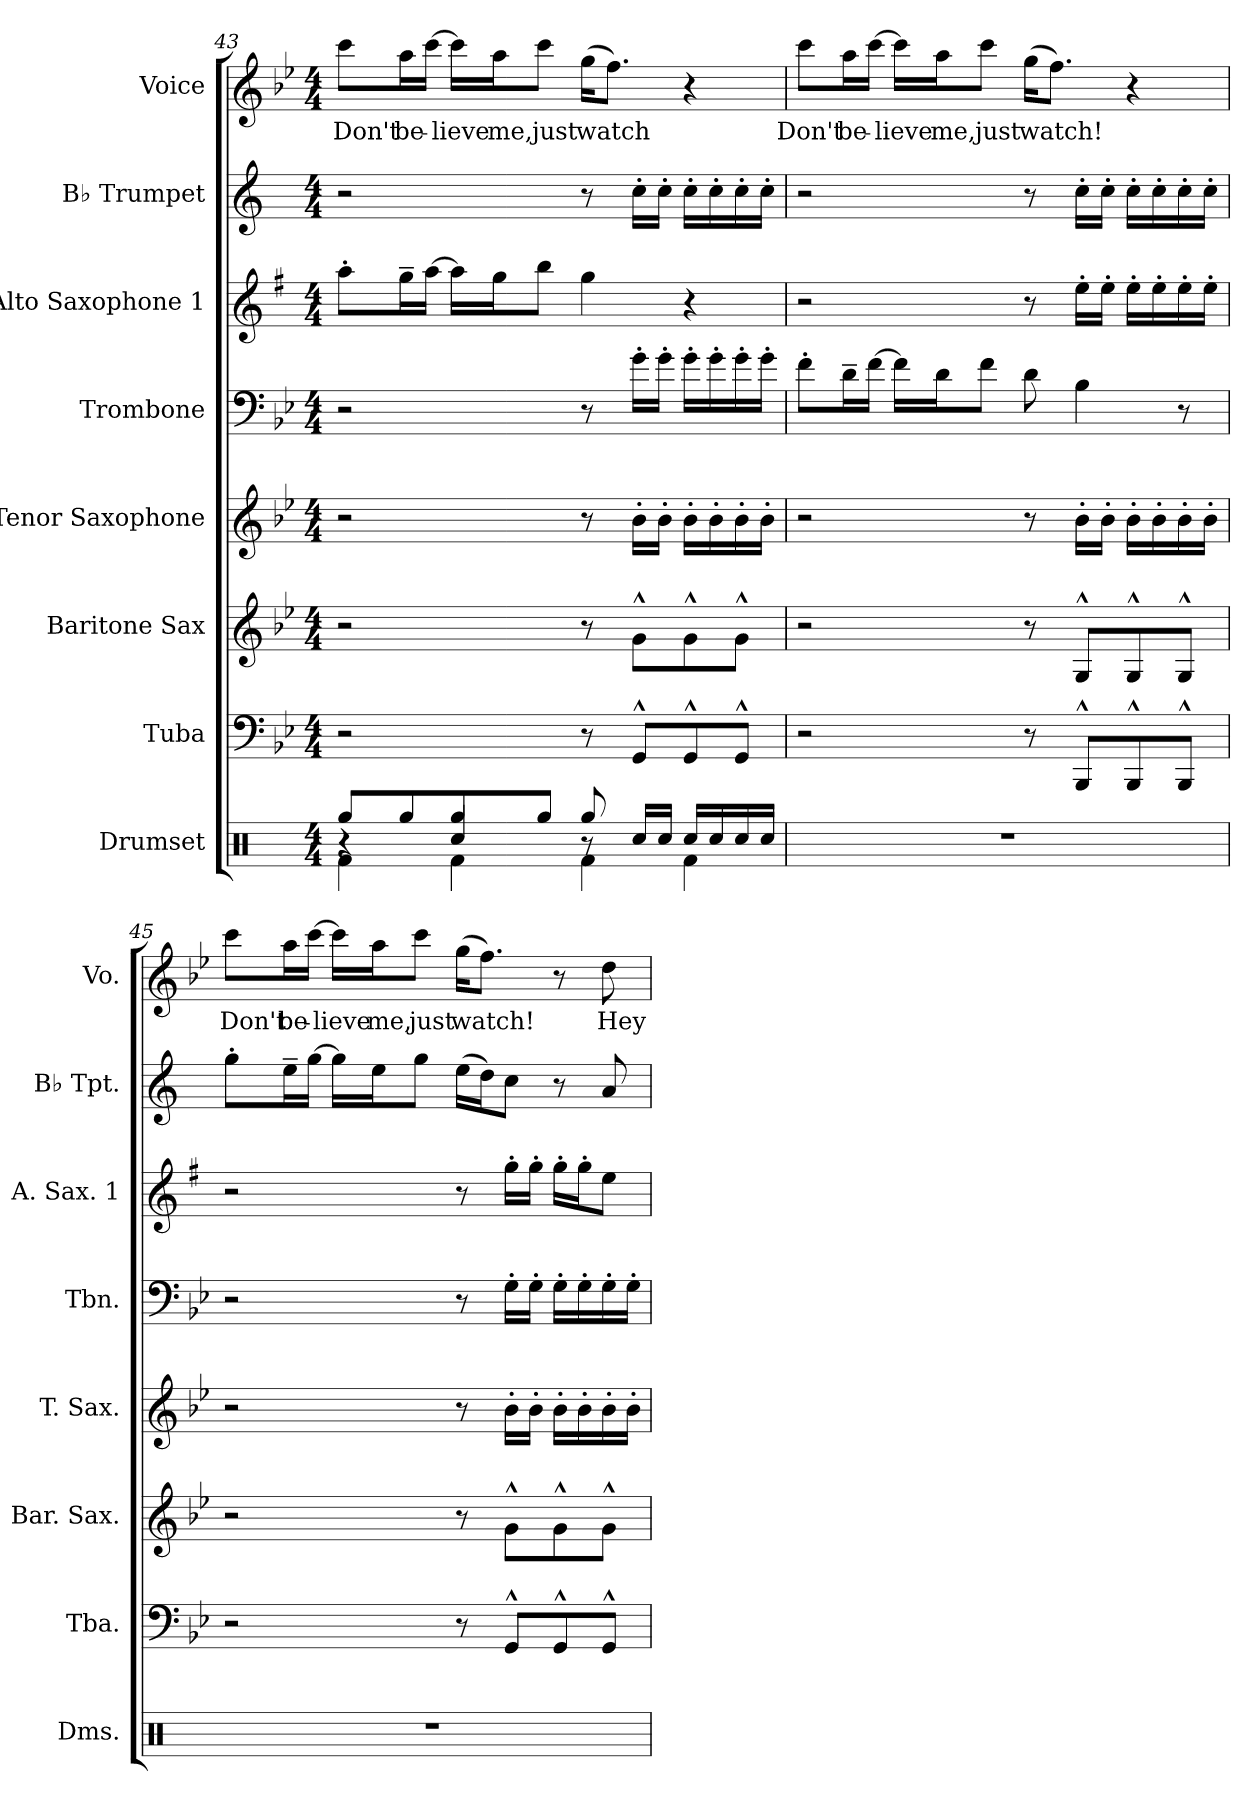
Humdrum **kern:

**kern	**kern	**kern	**kern	**kern	**kern	**kern	**kern	**text
*part8	*part7	*part6	*part5	*part4	*part3	*part2	*part1	*part1
*staff8	*staff7	*staff6	*staff5	*staff4	*staff3	*staff2	*staff1	*staff1
*I"Drumset	*I"Tuba	*I"Baritone Sax	*I"Tenor Saxophone	*I"Trombone	*I"Alto Saxophone 1	*I"B♭ Trumpet	*I"Voice	*
*I'Dms.	*I'Tba.	*I'Bar. Sax.	*I'T. Sax.	*I'Tbn.	*I'A. Sax. 1	*I'B♭ Tpt.	*I'Vo.	*
!!LO:PB:g=z
*clefX	*clefF4	*clefG2	*clefG2	*clefF4	*clefG2	*clefG2	*clefG2	*
*	*	*ITrd12c21	*ITrd8c14	*	*ITrd5c9	*ITrd1c2	*	*
*k[]	*k[b-e-]	*k[b-e-]	*k[b-e-]	*k[b-e-]	*k[b-e-]	*k[b-e-]	*k[b-e-]	*
*M4/4	*M4/4	*M4/4	*M4/4	*M4/4	*M4/4	*M4/4	*M4/4	*
=43	=43	=43	=43	=43	=43	=43	=43	=43
*^	*	*	*	*	*	*	*	*
*	*^	*	*	*	*	*	*	*	*
!	!	!	!	!	!	!	!	!	!	!LO:LY:b
4r	4Rf\	8Rgg/L	2r	2r	2r	2r	8cc'\L	2r	8ccc\L	Don't
!	!	!	!	!	!	!	!	!	!	!LO:LY:b
.	.	8Rgg/	.	.	.	.	16b-~\L	.	16aa\L	be-
.	.	.	.	.	.	.	[16cc\JJ	.	[16ccc\JJ	.
!	!	!	!	!	!	!	!	!	!	!LO:LY:b
4Rcc/	4Rf\	8Rgg/	.	.	.	.	16cc\LL]	.	16ccc\LL]	-lieve
!	!	!	!	!	!	!	!	!	!	!LO:LY:b
.	.	.	.	.	.	.	16b-\J	.	16aa\J	me,
!	!	!	!	!	!	!	!	!	!	!LO:LY:b
.	.	8Rgg/J	.	.	.	.	8dd\J	.	8ccc\J	just
!	!	!	!	!	!	!	!	!	!	!LO:LY:b
8r	4Rf\	8Rgg/	8r	8r	8r	8r	4b-\	8r	(16gg\KL	-watch
.	.	.	.	.	.	.	.	.	8.ff\J)	.
16Rcc/LL	.	4.ryy	8GG^^/L	8G^^\L	16B-'\LL	16g'\LL	.	16b-'\LL	.	.
16Rcc/JJ	.	.	.	.	16B-'\JJ	16g'\JJ	.	16b-'\JJ	.	.
16Rcc/LL	4Rf\	.	8GG^^/	8G^^\	16B-'\LL	16g'\LL	4r	16b-'\LL	4r	.
16Rcc/	.	.	.	.	16B-'\	16g'\	.	16b-'\	.	.
16Rcc/	.	.	8GG^^/J	8G^^\J	16B-'\	16g'\	.	16b-'\	.	.
16Rcc/JJ	.	.	.	.	16B-'\JJ	16g'\JJ	.	16b-'\JJ	.	.
*v	*v	*v	*	*	*	*	*	*	*	*
!!LO:PB:g=z
=44	=44	=44	=44	=44	=44	=44	=44	=44
!	!	!	!	!	!	!	!	!LO:LY:b
1r	2r	2r	2r	8f'\L	2r	2r	8ccc\L	Don't
!	!	!	!	!	!	!	!	!LO:LY:b
.	.	.	.	16d~\L	.	.	16aa\L	be-
.	.	.	.	[16f\JJ	.	.	[16ccc\JJ	.
!	!	!	!	!	!	!	!	!LO:LY:b
.	.	.	.	16f\LL]	.	.	16ccc\LL]	-lieve
!	!	!	!	!	!	!	!	!LO:LY:b
.	.	.	.	16d\J	.	.	16aa\J	me,
!	!	!	!	!	!	!	!	!LO:LY:b
.	.	.	.	8f\J	.	.	8ccc\J	just
!	!	!	!	!	!	!	!	!LO:LY:b
.	8r	8r	8r	8d\	8r	8r	(16gg\KL	-watch!
.	.	.	.	.	.	.	8.ff\J)	.
.	8BBB-^^/L	8GG^^/L	16B-'\LL	4B-\	16g'\LL	16b-'\LL	.	.
.	.	.	16B-'\JJ	.	16g'\JJ	16b-'\JJ	.	.
.	8BBB-^^/	8GG^^/	16B-'\LL	.	16g'\LL	16b-'\LL	4r	.
.	.	.	16B-'\	.	16g'\	16b-'\	.	.
.	8BBB-^^/J	8GG^^/J	16B-'\	8r	16g'\	16b-'\	.	.
.	.	.	16B-'\JJ	.	16g'\JJ	16b-'\JJ	.	.
!!LO:PB:g=z
=45	=45	=45	=45	=45	=45	=45	=45	=45
!	!	!	!	!	!	!	!	!LO:LY:b
1r	2r	2r	2r	2r	2r	8ff'\L	8ccc\L	Don't
!	!	!	!	!	!	!	!	!LO:LY:b
.	.	.	.	.	.	16dd~\L	16aa\L	be-
.	.	.	.	.	.	[16ff\JJ	[16ccc\JJ	.
!	!	!	!	!	!	!	!	!LO:LY:b
.	.	.	.	.	.	16ff\LL]	16ccc\LL]	-lieve
!	!	!	!	!	!	!	!	!LO:LY:b
.	.	.	.	.	.	16dd\J	16aa\J	me,
!	!	!	!	!	!	!	!	!LO:LY:b
.	.	.	.	.	.	8ff\J	8ccc\J	just
!	!	!	!	!	!	!	!	!LO:LY:b
.	8r	8r	8r	8r	8r	(16dd\LL	(16gg\KL	-watch!
.	.	.	.	.	.	16cc\J)	8.ff\J)	.
.	8GG^^/L	8G^^\L	16B-'\LL	16G'\LL	16b-'\LL	8b-\J	.	.
.	.	.	16B-'\JJ	16G'\JJ	16b-'\JJ	.	.	.
.	8GG^^/	8G^^\	16B-'\LL	16G'\LL	16b-'\LL	8r	8r	.
.	.	.	16B-'\	16G'\	16b-'\J	.	.	.
!	!	!	!	!	!	!	!	!LO:LY:b
.	8GG^^/J	8G^^\J	16B-'\	16G'\	8g\J	8g/	8dd\	Hey
.	.	.	16B-'\JJ	16G'\JJ	.	.	.	.
=	=	=	=	=	=	=	=	=
*-	*-	*-	*-	*-	*-	*-	*-	*-
